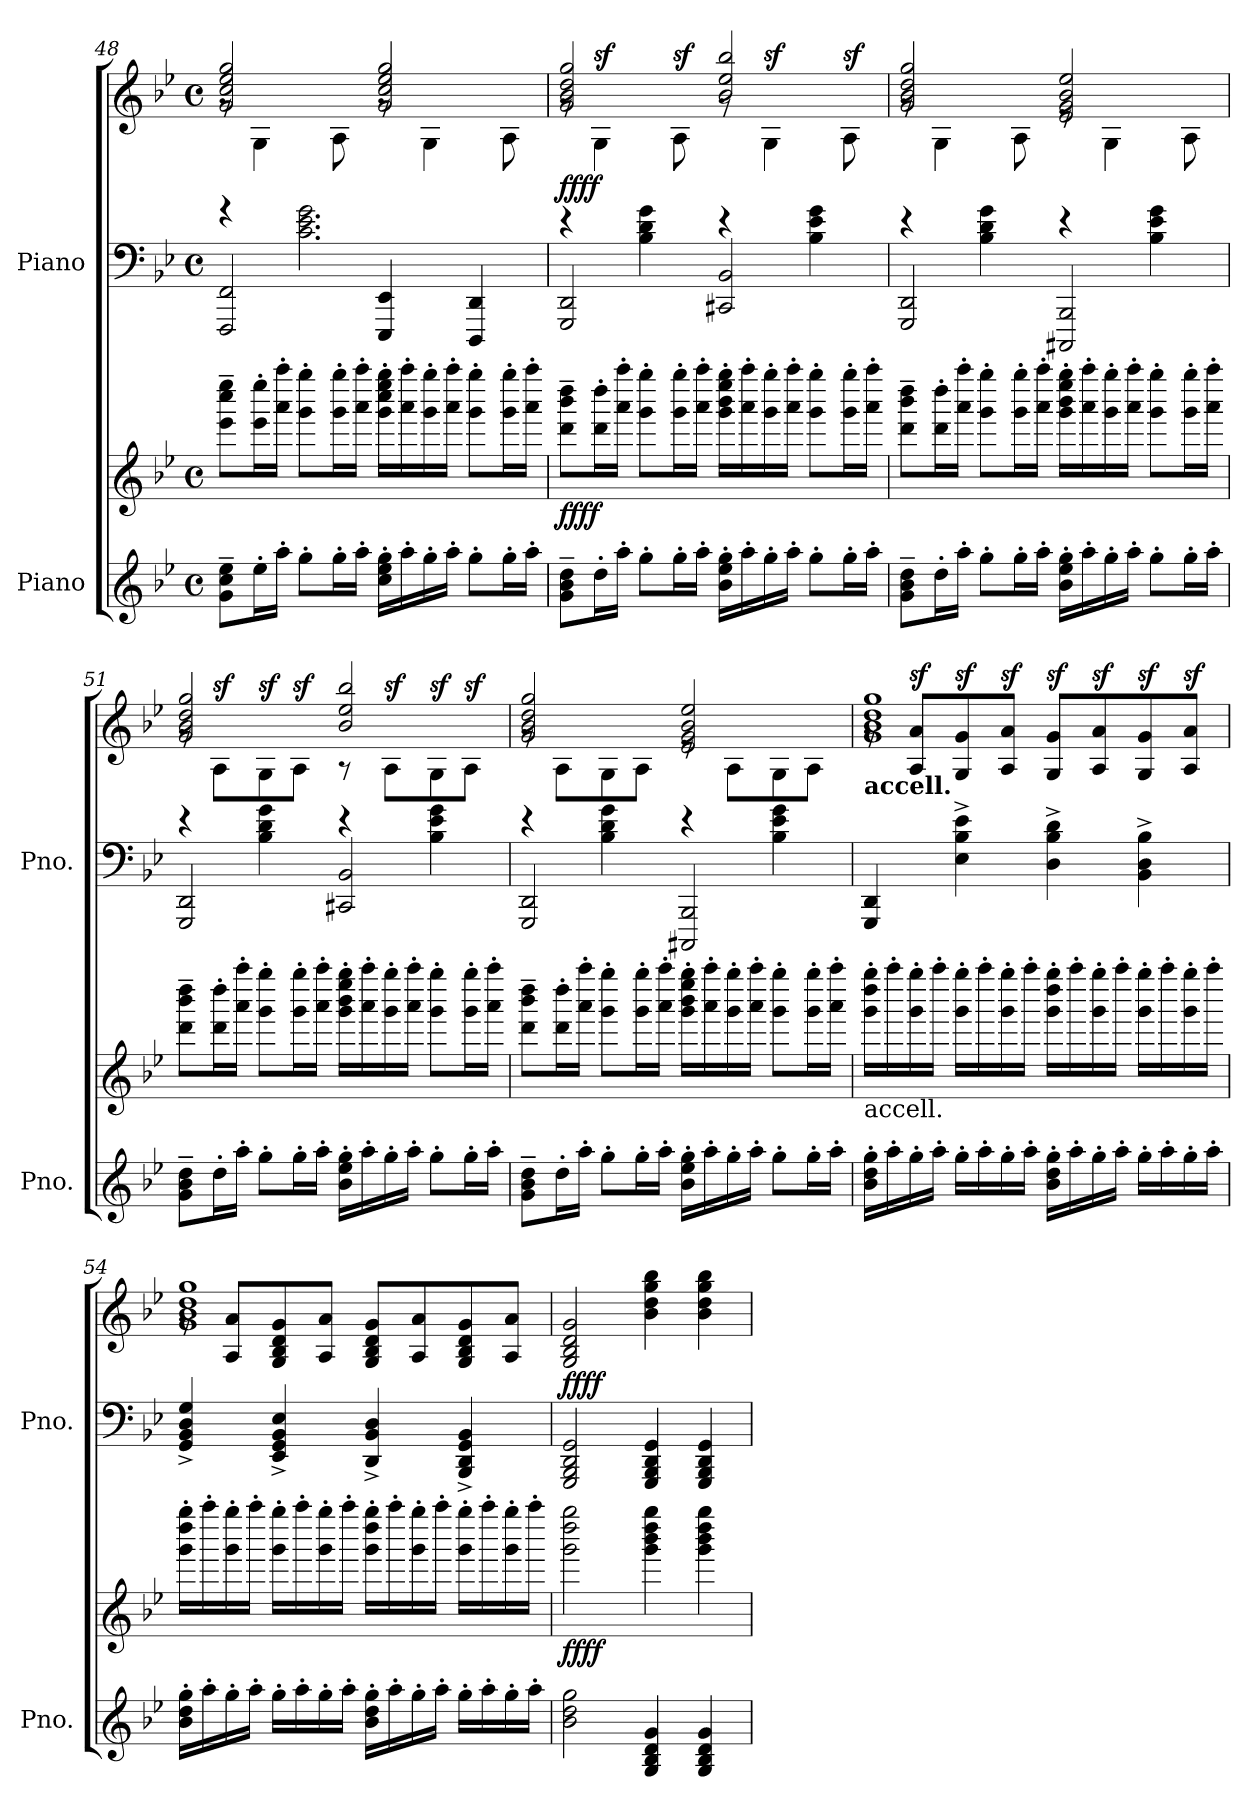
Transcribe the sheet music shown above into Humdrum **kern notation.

**kern	**kern	**dynam	**kern	**kern	**dynam
*part2	*part2	*part2	*part1	*part1	*part1
*staff4	*staff3	*staff3/4	*staff2	*staff1	*staff1/2
*I"Piano	*	*	*I"Piano	*	*
*I'Pno.	*	*	*I'Pno.	*	*
!!LO:PB:g=z
*clefG2	*clefG2	*	*clefF4	*clefG2	*
*k[b-e-]	*k[b-e-]	*	*k[b-e-]	*k[b-e-]	*
*M4/4	*M4/4	*	*M4/4	*M4/4	*
*met(c)	*met(c)	*	*met(c)	*met(c)	*
=48	=48	=48	=48	=48	=48
*	*	*	*^	*^	*
8g\~ 8cc\~ 8ee-\~L	8eee-\~ 8cccc\~ 8eeee-\~L	.	2FFF/ 2FF/	4rg	2g/ 2cc/ 2ee-/ 2gg/	8rg	.
16ee-'\L	16eee-\' 16eeee-\'L	.	.	.	.	4G\	.
16aa'\JJ	16aaa\' 16aaaa\'JJ	.	.	.	.	.	.
8gg'\L	8ggg\' 8gggg\'L	.	.	2.c\ 2.e-\ 2.g\	.	.	.
16gg'\L	16ggg\' 16gggg\'L	.	.	.	.	8A\	.
16aa'\JJ	16aaa\' 16aaaa\'JJ	.	.	.	.	.	.
16cc\' 16ee-\' 16gg\'LL	16ggg\' 16cccc\' 16eeee-\' 16gggg\'LL	.	4EEE-/ 4EE-/	.	2g/ 2cc/ 2ee-/ 2gg/	8rg	.
16aa'\	16aaa\' 16aaaa\'	.	.	.	.	.	.
16gg'\	16ggg\' 16gggg\'	.	.	.	.	4G\	.
16aa'\JJ	16aaa\' 16aaaa\'JJ	.	.	.	.	.	.
8gg'\L	8ggg\' 8gggg\'L	.	4DDD/ 4DD/	.	.	.	.
16gg'\L	16ggg\' 16gggg\'L	.	.	.	.	8A\	.
16aa'\JJ	16aaa\' 16aaaa\'JJ	.	.	.	.	.	.
=49	=49	=49	=49	=49	=49	=49	=49
!	!	!LO:DY:b	!	!	!	!	!LO:DY:a=2
8g\~ 8b-\~ 8dd\~L	8ddd\~ 8bbb-\~ 8dddd\~L	ffff	2GGG/ 2DD/	4re	2g/ 2b-/ 2dd/ 2gg/	8rg	ffff
!	!	!	!	!	!	!	!LO:DY:a
16dd'\L	16ddd\' 16dddd\'L	.	.	.	.	4G\	sf
16aa'\JJ	16aaa\' 16aaaa\'JJ	.	.	.	.	.	.
8gg'\L	8ggg\' 8gggg\'L	.	.	4B-\ 4d\ 4g\	.	.	.
!	!	!	!	!	!	!	!LO:DY:a
16gg'\L	16ggg\' 16gggg\'L	.	.	.	.	8A\	sf
16aa'\JJ	16aaa\' 16aaaa\'JJ	.	.	.	.	.	.
16b-\' 16ee-\' 16gg\'LL	16ggg\' 16bbb-\' 16eeee-\' 16gggg\'LL	.	2CC#X/ 2BB-/	4re	2b-/ 2ee-/ 2bb-/	8rg	.
16aa'\	16aaa\' 16aaaa\'	.	.	.	.	.	.
!	!	!	!	!	!	!	!LO:DY:a
16gg'\	16ggg\' 16gggg\'	.	.	.	.	4G\	sf
16aa'\JJ	16aaa\' 16aaaa\'JJ	.	.	.	.	.	.
8gg'\L	8ggg\' 8gggg\'L	.	.	4B-\ 4e-\ 4g\	.	.	.
!	!	!	!	!	!	!	!LO:DY:a
16gg'\L	16ggg\' 16gggg\'L	.	.	.	.	8A\	sf
16aa'\JJ	16aaa\' 16aaaa\'JJ	.	.	.	.	.	.
!!LO:LB:g=z	!!
=50	=50	=50	=50	=50	=50	=50	=50
8g\~ 8b-\~ 8dd\~L	8ddd\~ 8bbb-\~ 8dddd\~L	.	2GGG/ 2DD/	4re	2g/ 2b-/ 2dd/ 2gg/	8rg	.
16dd'\L	16ddd\' 16dddd\'L	.	.	.	.	4G\	.
16aa'\JJ	16aaa\' 16aaaa\'JJ	.	.	.	.	.	.
8gg'\L	8ggg\' 8gggg\'L	.	.	4B-\ 4d\ 4g\	.	.	.
16gg'\L	16ggg\' 16gggg\'L	.	.	.	.	8A\	.
16aa'\JJ	16aaa\' 16aaaa\'JJ	.	.	.	.	.	.
16b-\' 16ee-\' 16gg\'LL	16ggg\' 16bbb-\' 16eeee-\' 16gggg\'LL	.	2CCC#X/ 2BBB-/	4re	2e-/ 2g/ 2b-/ 2ee-/	8re	.
16aa'\	16aaa\' 16aaaa\'	.	.	.	.	.	.
16gg'\	16ggg\' 16gggg\'	.	.	.	.	4G\	.
16aa'\JJ	16aaa\' 16aaaa\'JJ	.	.	.	.	.	.
8gg'\L	8ggg\' 8gggg\'L	.	.	4B-\ 4e-\ 4g\	.	.	.
16gg'\L	16ggg\' 16gggg\'L	.	.	.	.	8A\	.
16aa'\JJ	16aaa\' 16aaaa\'JJ	.	.	.	.	.	.
=51	=51	=51	=51	=51	=51	=51	=51
8g\~ 8b-\~ 8dd\~L	8ddd\~ 8bbb-\~ 8dddd\~L	.	2GGG/ 2DD/	4re	2g/ 2b-/ 2dd/ 2gg/	8rg	.
!	!	!	!	!	!	!	!LO:DY:a
16dd'\L	16ddd\' 16dddd\'L	.	.	.	.	8A\L	sf
16aa'\JJ	16aaa\' 16aaaa\'JJ	.	.	.	.	.	.
!	!	!	!	!	!	!	!LO:DY:a
8gg'\L	8ggg\' 8gggg\'L	.	.	4B-\ 4d\ 4g\	.	8G\	sf
!	!	!	!	!	!	!	!LO:DY:a
16gg'\L	16ggg\' 16gggg\'L	.	.	.	.	8A\J	sf
16aa'\JJ	16aaa\' 16aaaa\'JJ	.	.	.	.	.	.
16b-\' 16ee-\' 16gg\'LL	16ggg\' 16bbb-\' 16eeee-\' 16gggg\'LL	.	2CC#X/ 2BB-/	4re	2b-/ 2ee-/ 2bb-/	8r	.
16aa'\	16aaa\' 16aaaa\'	.	.	.	.	.	.
!	!	!	!	!	!	!	!LO:DY:a
16gg'\	16ggg\' 16gggg\'	.	.	.	.	8A\L	sf
16aa'\JJ	16aaa\' 16aaaa\'JJ	.	.	.	.	.	.
!	!	!	!	!	!	!	!LO:DY:a
8gg'\L	8ggg\' 8gggg\'L	.	.	4B-\ 4e-\ 4g\	.	8G\	sf
!	!	!	!	!	!	!	!LO:DY:a
16gg'\L	16ggg\' 16gggg\'L	.	.	.	.	8A\J	sf
16aa'\JJ	16aaa\' 16aaaa\'JJ	.	.	.	.	.	.
!!LO:PB:g=z	!!
=52	=52	=52	=52	=52	=52	=52	=52
8g\~ 8b-\~ 8dd\~L	8ddd\~ 8bbb-\~ 8dddd\~L	.	2GGG/ 2DD/	4re	2g/ 2b-/ 2dd/ 2gg/	8rg	.
16dd'\L	16ddd\' 16dddd\'L	.	.	.	.	8A\L	.
16aa'\JJ	16aaa\' 16aaaa\'JJ	.	.	.	.	.	.
8gg'\L	8ggg\' 8gggg\'L	.	.	4B-\ 4d\ 4g\	.	8G\	.
16gg'\L	16ggg\' 16gggg\'L	.	.	.	.	8A\J	.
16aa'\JJ	16aaa\' 16aaaa\'JJ	.	.	.	.	.	.
16b-\' 16ee-\' 16gg\'LL	16ggg\' 16bbb-\' 16eeee-\' 16gggg\'LL	.	2CCC#X/ 2BBB-/	4re	2e-/ 2g/ 2b-/ 2ee-/	8re	.
16aa'\	16aaa\' 16aaaa\'	.	.	.	.	.	.
16gg'\	16ggg\' 16gggg\'	.	.	.	.	8A\L	.
16aa'\JJ	16aaa\' 16aaaa\'JJ	.	.	.	.	.	.
8gg'\L	8ggg\' 8gggg\'L	.	.	4B-\ 4e-\ 4g\	.	8G\	.
16gg'\L	16ggg\' 16gggg\'L	.	.	.	.	8A\J	.
16aa'\JJ	16aaa\' 16aaaa\'JJ	.	.	.	.	.	.
*	*	*	*v	*v	*	*	*
=53	=53	=53	=53	=53	=53	=53
!	!	!	!	!LO:TX:b:B:t=accell.	!	!
!	!LO:TX:b:t=accell.	!	!	!	!	!
16b-\' 16dd\' 16gg\'LL	16ggg\' 16dddd\' 16gggg\'LL	.	4GGG/ 4DD/	1g 1b- 1dd 1gg	8rg	.
16aa'\	16aaaa'\	.	.	.	.	.
!	!	!	!	!	!	!LO:DY:a
16gg'\	16ggg\' 16gggg\'	.	.	.	8A/ 8a/L	sf
16aa'\JJ	16aaaa'\JJ	.	.	.	.	.
!	!	!	!	!	!	!LO:DY:a
16gg'\LL	16ggg\' 16gggg\'LL	.	4E-\^ 4B-\^ 4e-\^	.	8G/ 8g/	sf
16aa'\	16aaaa'\	.	.	.	.	.
!	!	!	!	!	!	!LO:DY:a
16gg'\	16ggg\' 16gggg\'	.	.	.	8A/ 8a/J	sf
16aa'\JJ	16aaaa'\JJ	.	.	.	.	.
!	!	!	!	!	!	!LO:DY:a
16b-\' 16dd\' 16gg\'LL	16ggg\' 16dddd\' 16gggg\'LL	.	4D\^ 4B-\^ 4d\^	.	8G/ 8g/L	sf
16aa'\	16aaaa'\	.	.	.	.	.
!	!	!	!	!	!	!LO:DY:a
16gg'\	16ggg\' 16gggg\'	.	.	.	8A/ 8a/	sf
16aa'\JJ	16aaaa'\JJ	.	.	.	.	.
!	!	!	!	!	!	!LO:DY:a
16gg'\LL	16ggg\' 16gggg\'LL	.	4BB-\^ 4D\^ 4B-\^	.	8G/ 8g/	sf
16aa'\	16aaaa'\	.	.	.	.	.
!	!	!	!	!	!	!LO:DY:a
16gg'\	16ggg\' 16gggg\'	.	.	.	8A/ 8a/J	sf
16aa'\JJ	16aaaa'\JJ	.	.	.	.	.
!!LO:LB:g=z	!!
=54	=54	=54	=54	=54	=54	=54
*	*	*	*	*MM116	*	*
16b-\' 16dd\' 16gg\'LL	16ggg\' 16dddd\' 16gggg\'LL	.	4GG/^ 4BB-/^ 4D/^ 4G/^	1g 1b- 1dd 1gg	8rg	.
16aa'\	16aaaa'\	.	.	.	.	.
16gg'\	16ggg\' 16gggg\'	.	.	.	8A/ 8a/L	.
16aa'\JJ	16aaaa'\JJ	.	.	.	.	.
16gg'\LL	16ggg\' 16gggg\'LL	.	4EE-/^ 4GG/^ 4BB-/^ 4E-/^	.	8G/ 8B-/ 8d/ 8g/	.
16aa'\	16aaaa'\	.	.	.	.	.
16gg'\	16ggg\' 16gggg\'	.	.	.	8A/ 8a/J	.
16aa'\JJ	16aaaa'\JJ	.	.	.	.	.
16b-\' 16dd\' 16gg\'LL	16ggg\' 16dddd\' 16gggg\'LL	.	4DD/^ 4BB-/^ 4D/^	.	8G/ 8B-/ 8d/ 8g/L	.
16aa'\	16aaaa'\	.	.	.	.	.
16gg'\	16ggg\' 16gggg\'	.	.	.	8A/ 8a/	.
16aa'\JJ	16aaaa'\JJ	.	.	.	.	.
16gg'\LL	16ggg\' 16gggg\'LL	.	4BBB-/^ 4DD/^ 4GG/^ 4BB-/^	.	8G/ 8B-/ 8d/ 8g/	.
16aa'\	16aaaa'\	.	.	.	.	.
16gg'\	16ggg\' 16gggg\'	.	.	.	8A/ 8a/J	.
16aa'\JJ	16aaaa'\JJ	.	.	.	.	.
*	*	*	*	*v	*v	*
=55	=55	=55	=55	=55	=55
!	!	!LO:DY:b	!	!	!LO:DY:a=2
2b-\ 2dd\ 2gg\	2ggg\ 2dddd\ 2gggg\	ffff	2GGG/ 2BBB-/ 2DD/ 2GG/	2G/ 2B-/ 2d/ 2g/	ffff
4G/ 4B-/ 4d/ 4g/	4ggg\ 4bbb-\ 4dddd\ 4gggg\	.	4GGG/ 4BBB-/ 4DD/ 4GG/	4b-\ 4dd\ 4gg\ 4bb-\	.
4G/ 4B-/ 4d/ 4g/	4ggg\ 4bbb-\ 4dddd\ 4gggg\	.	4GGG/ 4BBB-/ 4DD/ 4GG/	4b-\ 4dd\ 4gg\ 4bb-\	.
=	=	=	=	=	=
*-	*-	*-	*-	*-	*-
